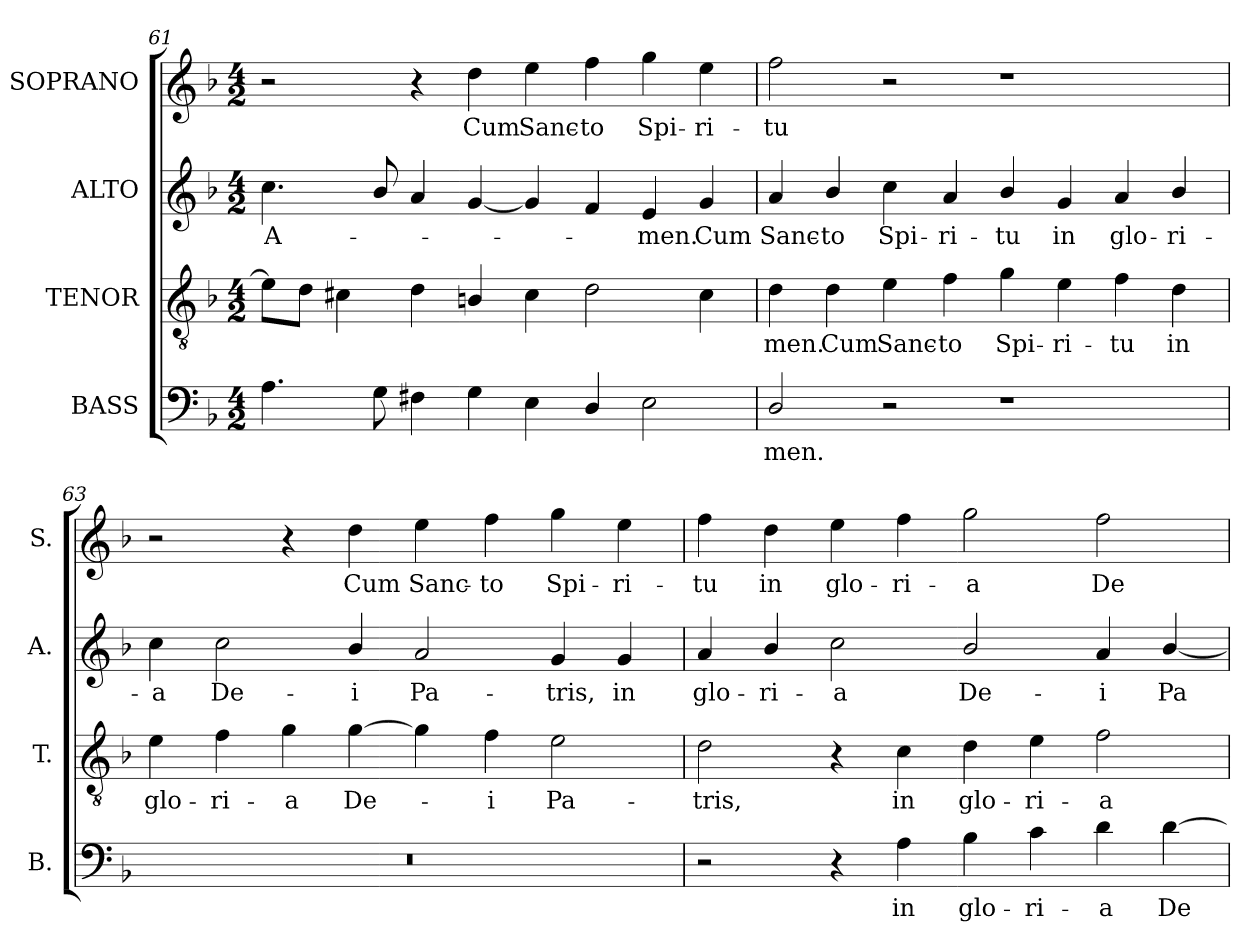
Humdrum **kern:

**kern	**text	**kern	**text	**kern	**text	**kern	**text
*part4	*part4	*part3	*part3	*part2	*part2	*part1	*part1
*staff4	*staff4	*staff3	*staff3	*staff2	*staff2	*staff1	*staff1
*I"BASS	*	*I"TENOR	*	*I"ALTO	*	*I"SOPRANO	*
*I'B.	*	*I'T.	*	*I'A.	*	*I'S.	*
*clefF4	*	*clefGv2	*	*clefG2	*	*clefG2	*
*	*	*ITrd7c12	*	*	*	*	*
*k[b-]	*	*k[b-]	*	*k[b-]	*	*k[b-]	*
*F:	*	*F:	*	*F:	*	*F:	*
*M4/2	*	*M4/2	*	*M4/2	*	*M4/2	*
=61	=61	=61	=61	=61	=61	=61	=61
!	!	!	!	!	!LO:LY:b:color=#000000	!	!
4.Ai\	.	8Ei\L]	.	4.cci\	A-	2r	.
.	.	8Di\J	.	.	.	.	.
.	.	4C#Xi\	.	.	.	.	.
8Gi\	.	.	.	8b-i/	.	.	.
4F#Xi\	.	4Di\	.	4ai/	.	4r	.
!	!	!	!	!	!	!	!LO:LY:b:color=#000000
4Gi\	.	4BBni/	.	[4gi/	.	4ddi\	Cum
!	!	!	!	!	!	!	!LO:LY:b:color=#000000
4Ei\	.	4C#i\	.	4gi/]	.	4eei\	Sanc-
!	!	!	!	!	!	!	!LO:LY:b:color=#000000
4Di/	.	2Di\	.	4fi/	.	4ffi\	-to
!	!	!	!	!	!LO:LY:b:color=#000000	!	!
!	!	!	!	!	!	!	!LO:LY:b:color=#000000
2Ei\	.	.	.	4ei/	-men.	4ggi\	Spi-
!	!	!	!	!	!LO:LY:b:color=#000000	!	!
!	!	!	!	!	!	!	!LO:LY:b:color=#000000
.	.	4C#i\	.	4gi/	Cum	4eei\	-ri-
!!LO:LB:g=z
=62	=62	=62	=62	=62	=62	=62	=62
!	!LO:LY:b:color=#000000	!	!	!	!	!	!
!	!	!	!LO:LY:b:color=#000000	!	!	!	!
!	!	!	!	!	!LO:LY:b:color=#000000	!	!
!	!	!	!	!	!	!	!LO:LY:b:color=#000000
2Di/	-men.	4Di\	-men.	4ai/	Sanc-	2ffi\	-tu
!	!	!	!LO:LY:b:color=#000000	!	!	!	!
!	!	!	!	!	!LO:LY:b:color=#000000	!	!
.	.	4Di\	Cum	4b-i/	-to	.	.
!	!	!	!LO:LY:b:color=#000000	!	!	!	!
!	!	!	!	!	!LO:LY:b:color=#000000	!	!
2r	.	4Ei\	Sanc-	4cci\	Spi-	2r	.
!	!	!	!LO:LY:b:color=#000000	!	!	!	!
!	!	!	!	!	!LO:LY:b:color=#000000	!	!
.	.	4Fi\	-to	4ai/	-ri-	.	.
!	!	!	!LO:LY:b:color=#000000	!	!	!	!
!	!	!	!	!	!LO:LY:b:color=#000000	!	!
1r	.	4Gi\	Spi-	4b-i/	-tu	1r	.
!	!	!	!LO:LY:b:color=#000000	!	!	!	!
!	!	!	!	!	!LO:LY:b:color=#000000	!	!
.	.	4Ei\	-ri-	4gi/	in	.	.
!	!	!	!LO:LY:b:color=#000000	!	!	!	!
!	!	!	!	!	!LO:LY:b:color=#000000	!	!
.	.	4Fi\	-tu	4ai/	glo-	.	.
!	!	!	!LO:LY:b:color=#000000	!	!	!	!
!	!	!	!	!	!LO:LY:b:color=#000000	!	!
.	.	4Di\	in	4b-i/	-ri-	.	.
=63	=63	=63	=63	=63	=63	=63	=63
!LO:N:vis=1	!	!	!	!	!	!	!
!	!	!	!LO:LY:b:color=#000000	!	!	!	!
!	!	!	!	!	!LO:LY:b:color=#000000	!	!
0r	.	4Ei\	glo-	4cci\	-a	2r	.
!	!	!	!LO:LY:b:color=#000000	!	!	!	!
!	!	!	!	!	!LO:LY:b:color=#000000	!	!
.	.	4Fi\	-ri-	2cci\	De-	.	.
!	!	!	!LO:LY:b:color=#000000	!	!	!	!
.	.	4Gi\	-a	.	.	4r	.
!	!	!	!LO:LY:b:color=#000000	!	!	!	!
!	!	!	!	!	!LO:LY:b:color=#000000	!	!
!	!	!	!	!	!	!	!LO:LY:b:color=#000000
.	.	[4Gi\	De-	4b-i/	-i	4ddi\	Cum
!	!	!	!	!	!LO:LY:b:color=#000000	!	!
!	!	!	!	!	!	!	!LO:LY:b:color=#000000
.	.	4Gi\]	.	2ai/	Pa-	4eei\	Sanc-
!	!	!	!LO:LY:b:color=#000000	!	!	!	!
!	!	!	!	!	!	!	!LO:LY:b:color=#000000
.	.	4Fi\	-i	.	.	4ffi\	-to
!	!	!	!LO:LY:b:color=#000000	!	!	!	!
!	!	!	!	!	!LO:LY:b:color=#000000	!	!
!	!	!	!	!	!	!	!LO:LY:b:color=#000000
.	.	2Ei\	Pa-	4gi/	-tris,	4ggi\	Spi-
!	!	!	!	!	!LO:LY:b:color=#000000	!	!
!	!	!	!	!	!	!	!LO:LY:b:color=#000000
.	.	.	.	4gi/	in	4eei\	-ri-
=64	=64	=64	=64	=64	=64	=64	=64
!	!	!	!LO:LY:b:color=#000000	!	!	!	!
!	!	!	!	!	!LO:LY:b:color=#000000	!	!
!	!	!	!	!	!	!	!LO:LY:b:color=#000000
2r	.	2Di\	-tris,	4ai/	glo-	4ffi\	-tu
!	!	!	!	!	!LO:LY:b:color=#000000	!	!
!	!	!	!	!	!	!	!LO:LY:b:color=#000000
.	.	.	.	4b-i/	-ri-	4ddi\	in
!	!	!	!	!	!LO:LY:b:color=#000000	!	!
!	!	!	!	!	!	!	!LO:LY:b:color=#000000
4r	.	4r	.	2cci\	-a	4eei\	glo-
!	!LO:LY:b:color=#000000	!	!	!	!	!	!
!	!	!	!LO:LY:b:color=#000000	!	!	!	!
!	!	!	!	!	!	!	!LO:LY:b:color=#000000
4Ai\	in	4Ci\	in	.	.	4ffi\	-ri-
!	!LO:LY:b:color=#000000	!	!	!	!	!	!
!	!	!	!LO:LY:b:color=#000000	!	!	!	!
!	!	!	!	!	!LO:LY:b:color=#000000	!	!
!	!	!	!	!	!	!	!LO:LY:b:color=#000000
4B-i\	glo-	4Di\	glo-	2b-i/	De-	2ggi\	-a
!	!LO:LY:b:color=#000000	!	!	!	!	!	!
!	!	!	!LO:LY:b:color=#000000	!	!	!	!
4ci\	-ri-	4Ei\	-ri-	.	.	.	.
!	!LO:LY:b:color=#000000	!	!	!	!	!	!
!	!	!	!LO:LY:b:color=#000000	!	!	!	!
!	!	!	!	!	!LO:LY:b:color=#000000	!	!
!	!	!	!	!	!	!	!LO:LY:b:color=#000000
4di\	-a	2Fi\	-a	4ai/	-i	2ffi\	De-
!	!LO:LY:b:color=#000000	!	!	!	!	!	!
!	!	!	!	!	!LO:LY:b:color=#000000	!	!
[4di\	De-	.	.	[4b-i/	Pa-	.	.
=	=	=	=	=	=	=	=
*-	*-	*-	*-	*-	*-	*-	*-
